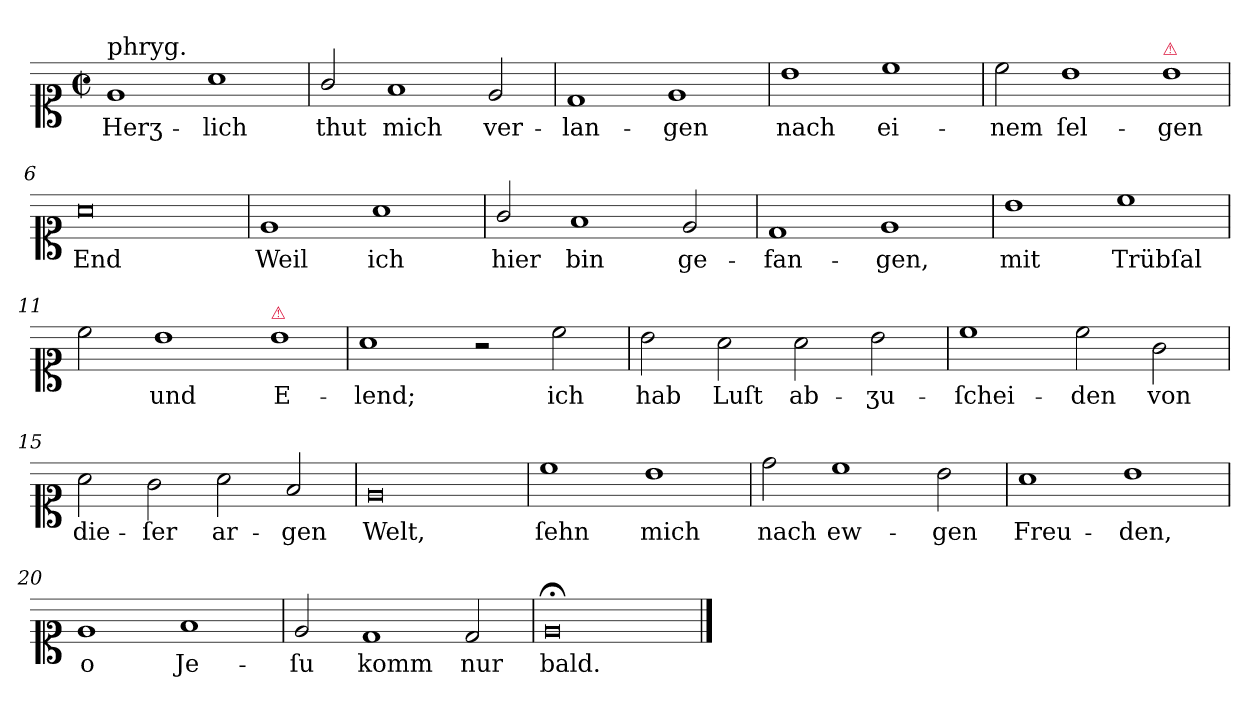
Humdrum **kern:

**kern	**text
*part1	*part1
*staff1	*staff1
*clefC1	*
*k[]	*
*E:phr	*
*M4/2	*
*met(c|)	*
=1	=1
!LO:TX:a:t=phryg.	!
1e	Herʒ-
1a	-lich
=2	=2
2g/	thut
1f	mich
2e	ver-
=3	=3
1d	-lan-
1e	-gen
=4	=4
1b	nach
1cc	ei-
=5	=5
2cc	-nem
1b	ſel-
!LO:TX:a:color=crimson:t=⚠	!
!LO:N:vis=1	!
2b	-gen
=6	=6
0a	End
=7	=7
1e	Weil
1a	ich
=8	=8
2g/	hier
1f	bin
2e	ge-
=9	=9
1d	-fan-
1e	-gen,
=10	=10
1b	mit
1cc	Trübſal
=11	=11
2cc	.
1b	und
!LO:TX:a:color=crimson:t=⚠	!
!LO:N:vis=1	!
2b	E-
=12	=12
1a	-lend;
2r	.
2cc	ich
=13	=13
2b	hab
2a	Luſt
2a	ab-
2b	-ʒu-
=14	=14
1cc	-ſchei-
2cc	-den
2g	von
=15	=15
2a	die-
2g	-ſer
2a	ar-
2f	-gen
=16	=16
0e	Welt,
=17	=17
1cc	ſehn
1b	mich
=18	=18
2dd	nach
1cc	ew-
2b	-gen
=19	=19
1a	Freu-
1b	-den,
=20	=20
1e	o
1f	Je-
=21	=21
2e	-ſu
1d	komm
2d	nur
=22	=22
0e;</	bald.
==	==
*-	*-
